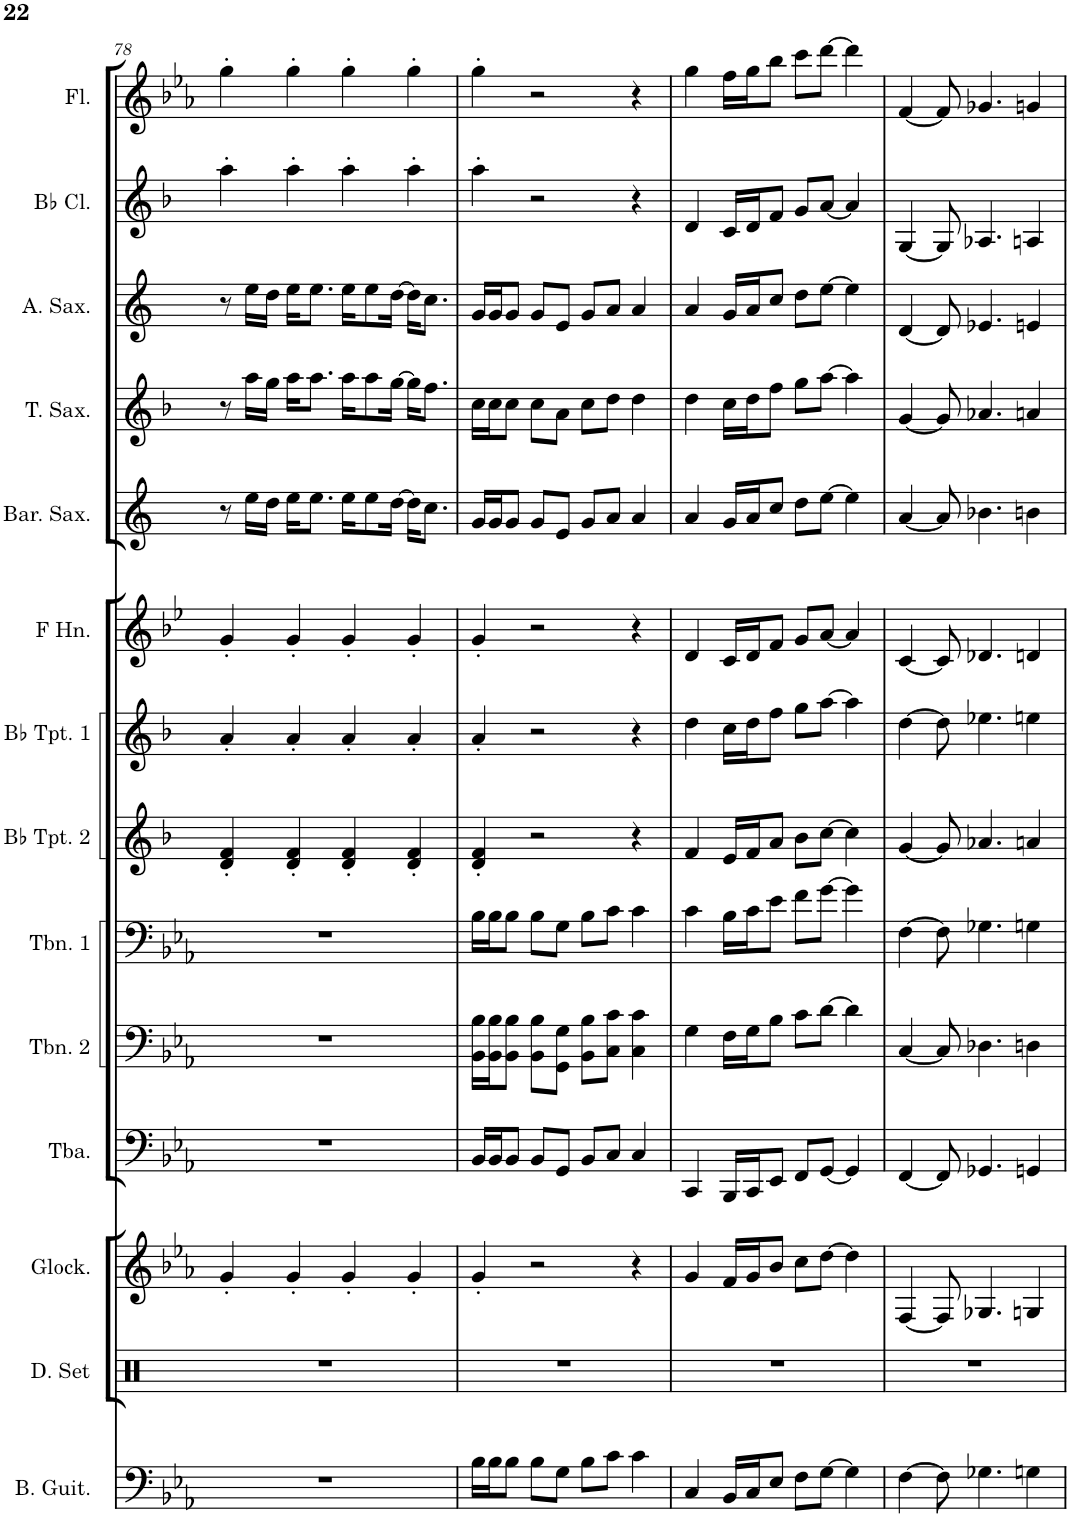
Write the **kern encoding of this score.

**kern	**kern	**kern	**kern	**kern	**kern	**kern	**kern	**kern	**kern	**kern	**kern	**kern	**kern
*part14	*part13	*part12	*part11	*part10	*part9	*part8	*part7	*part6	*part5	*part4	*part3	*part2	*part1
*staff14	*staff13	*staff12	*staff11	*staff10	*staff9	*staff8	*staff7	*staff6	*staff5	*staff4	*staff3	*staff2	*staff1
*I"Bass Guitar	*I"Drumset	*I"Glockenspiel	*I"Tuba	*I"Trombone 2	*I"Trombone 1	*I"Bb Trumpet 2	*I"Bb Trumpet 1	*I"Horn in F	*I"Baritone Saxophone	*I"Tenor Saxophone	*I"Alto Saxophone	*I"Bb Clarinet	*I"Flute
*I'B. Guit.	*I'D. Set	*I'Glock.	*I'Tba.	*I'Tbn. 2	*I'Tbn. 1	*I'Bb Tpt. 2	*I'Bb Tpt. 1	*	*I'Bar. Sax.	*I'T. Sax.	*I'A. Sax.	*I'Bb Cl.	*I'Fl.
!!LO:PB:g=z
*clefF4	*clefX	*clefG2	*clefF4	*clefF4	*clefF4	*clefG2	*clefG2	*clefG2	*clefG2	*clefG2	*clefG2	*clefG2	*clefG2
*Trd7c12	*	*Trd-14c-24	*	*	*	*Trd1c2	*Trd1c2	*Trd4c7	*Trd12c21	*Trd8c14	*Trd5c9	*Trd1c2	*
*k[b-e-a-]	*k[]	*k[b-e-a-]	*k[b-e-a-]	*k[b-e-a-]	*k[b-e-a-]	*k[b-]	*k[b-]	*k[b-e-]	*k[]	*k[b-]	*k[]	*k[b-]	*k[b-e-a-]
*M4/4	*M4/4	*M4/4	*M4/4	*M4/4	*M4/4	*M4/4	*M4/4	*M4/4	*M4/4	*M4/4	*M4/4	*M4/4	*M4/4
=78	=78	=78	=78	=78	=78	=78	=78	=78	=78	=78	=78	=78	=78
1r	1r	4g'/	1r	1r	1r	4d/' 4f/'	4a'/	4g'/	8r	8r	8r	4aa'\	4gg'\
.	.	.	.	.	.	.	.	.	16ee\LL	16aa\LL	16ee\LL	.	.
.	.	.	.	.	.	.	.	.	16dd\JJ	16gg\JJ	16dd\JJ	.	.
.	.	4g'/	.	.	.	4d/' 4f/'	4a'/	4g'/	16ee\KL	16aa\KL	16ee\KL	4aa'\	4gg'\
.	.	.	.	.	.	.	.	.	8.ee\J	8.aa\J	8.ee\J	.	.
.	.	4g'/	.	.	.	4d/' 4f/'	4a'/	4g'/	16ee\KL	16aa\KL	16ee\KL	4aa'\	4gg'\
.	.	.	.	.	.	.	.	.	8ee\	8aa\	8ee\	.	.
.	.	.	.	.	.	.	.	.	[16dd\Jk	[16gg\Jk	[16dd\Jk	.	.
.	.	4g'/	.	.	.	4d/' 4f/'	4a'/	4g'/	16dd\KL]	16gg\KL]	16dd\KL]	4aa'\	4gg'\
.	.	.	.	.	.	.	.	.	8.cc\J	8.ff\J	8.cc\J	.	.
=79	=79	=79	=79	=79	=79	=79	=79	=79	=79	=79	=79	=79	=79
16B-\LL	1r	4g'/	16BB-/LL	16BB-\ 16B-\LL	16B-\LL	4d/' 4f/'	4a'/	4g'/	16g/LL	16cc\LL	16g/LL	4aa'\	4gg'\
16B-\J	.	.	16BB-/J	16BB-\ 16B-\J	16B-\J	.	.	.	16g/J	16cc\J	16g/J	.	.
8B-\J	.	.	8BB-/J	8BB-\ 8B-\J	8B-\J	.	.	.	8g/J	8cc\J	8g/J	.	.
8B-\L	.	2r	8BB-/L	8BB-\ 8B-\L	8B-\L	2r	2r	2r	8g/L	8cc\L	8g/L	2r	2r
8G\J	.	.	8GG/J	8GG\ 8G\J	8G\J	.	.	.	8e/J	8a\J	8e/J	.	.
8B-\L	.	.	8BB-/L	8BB-\ 8B-\L	8B-\L	.	.	.	8g/L	8cc\L	8g/L	.	.
8c\J	.	.	8C/J	8C\ 8c\J	8c\J	.	.	.	8a/J	8dd\J	8a/J	.	.
4c\	.	4r	4C/	4C\ 4c\	4c\	4r	4r	4r	4a/	4dd\	4a/	4r	4r
=80	=80	=80	=80	=80	=80	=80	=80	=80	=80	=80	=80	=80	=80
4C/	1r	4g/	4CC/	4G\	4c\	4f/	4dd\	4d/	4a/	4dd\	4a/	4d/	4gg\
16BB-/LL	.	16f/LL	16BBB-/LL	16F\LL	16B-\LL	16e/LL	16cc\LL	16c/LL	16g/LL	16cc\LL	16g/LL	16c/LL	16ff\LL
16C/J	.	16g/J	16CC/J	16G\J	16c\J	16f/J	16dd\J	16d/J	16a/J	16dd\J	16a/J	16d/J	16gg\J
8E-/J	.	8b-/J	8EE-/J	8B-\J	8e-\J	8a/J	8ff\J	8f/J	8cc/J	8ff\J	8cc/J	8f/J	8bb-\J
8F\L	.	8cc\L	8FF/L	8c\L	8f\L	8b-\L	8gg\L	8g/L	8dd\L	8gg\L	8dd\L	8g/L	8ccc\L
[8G\J	.	[8dd\J	[8GG/J	[8d\J	[8g\J	[8cc\J	[8aa\J	[8a/J	[8ee\J	[8aa\J	[8ee\J	[8a/J	[8ddd\J
4G\]	.	4dd\]	4GG/]	4d\]	4g\]	4cc\]	4aa\]	4a/]	4ee\]	4aa\]	4ee\]	4a/]	4ddd\]
=81	=81	=81	=81	=81	=81	=81	=81	=81	=81	=81	=81	=81	=81
[4F\	1r	[4F/	[4FF/	[4C/	[4F\	[4g/	[4dd\	[4c/	[4a/	[4g/	[4d/	[4G/	[4f/
8F\]	.	8F/]	8FF/]	8C/]	8F\]	8g/]	8dd\]	8c/]	8a/]	8g/]	8d/]	8G/]	8f/]
4.G-X\	.	4.G-X/	4.GG-X/	4.D-X\	4.G-X\	4.a-X/	4.ee-X\	4.d-X/	4.b-X\	4.a-X/	4.e-X/	4.A-X/	4.g-X/
4Gn\	.	4Gn/	4GGn/	4Dn\	4Gn\	4an/	4een\	4dn/	4bn\	4an/	4en/	4An/	4gn/
=	=	=	=	=	=	=	=	=	=	=	=	=	=
*-	*-	*-	*-	*-	*-	*-	*-	*-	*-	*-	*-	*-	*-
